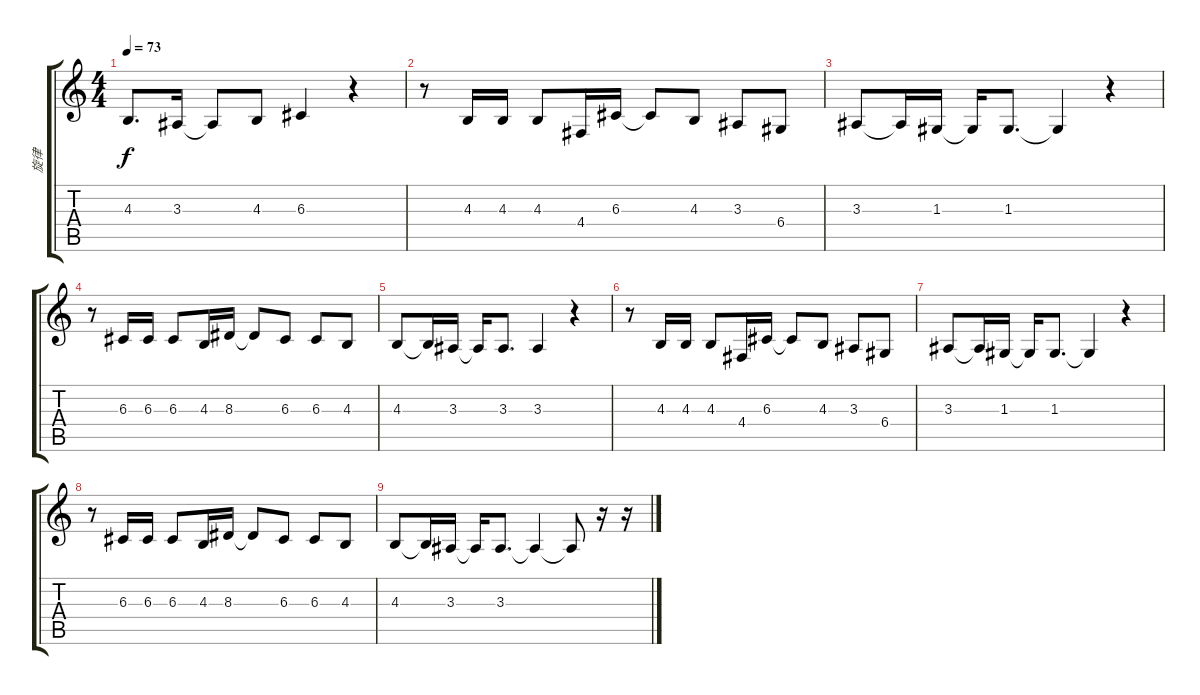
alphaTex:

\track ("旋律" "旋律") {instrument flute}
\staff {score tabs}
\tuning (E4 B3 G3 D3 A2 E2) {hide}
\ts (4 4)
\tempo 73
\clef g2
\ks c
4.3.8{d dy f} 3.3.16 3.3{t}.8 4.3.8 6.3.4 r.4 |
r.8 4.3.16 4.3.16 4.3.8 4.4.16 6.3.16 6.3{t}.8 4.3.8 3.3.8 6.4.8 |
3.3.8 3.3{t}.16 1.3.16 1.3{t}.16 1.3.8{d} 1.3{t}.4 r.4 |
r.8 6.3.16 6.3.16 6.3.8 4.3.16 8.3.16 8.3{t}.8 6.3.8 6.3.8 4.3.8 |
4.3.8 4.3{t}.16 3.3.16 3.3{t}.16 3.3.8{d} 3.3.4 r.4 |
r.8 4.3.16 4.3.16 4.3.8 4.4.16 6.3.16 6.3{t}.8 4.3.8 3.3.8 6.4.8 |
3.3.8 3.3{t}.16 1.3.16 1.3{t}.16 1.3.8{d} 1.3{t}.4 r.4 |
r.8 6.3.16 6.3.16 6.3.8 4.3.16 8.3.16 8.3{t}.8 6.3.8 6.3.8 4.3.8 |
4.3.8 4.3{t}.16 3.3.16 3.3{t}.16 3.3.8{d} 3.3{t}.4 3.3{t}.8 r.16 r.16
